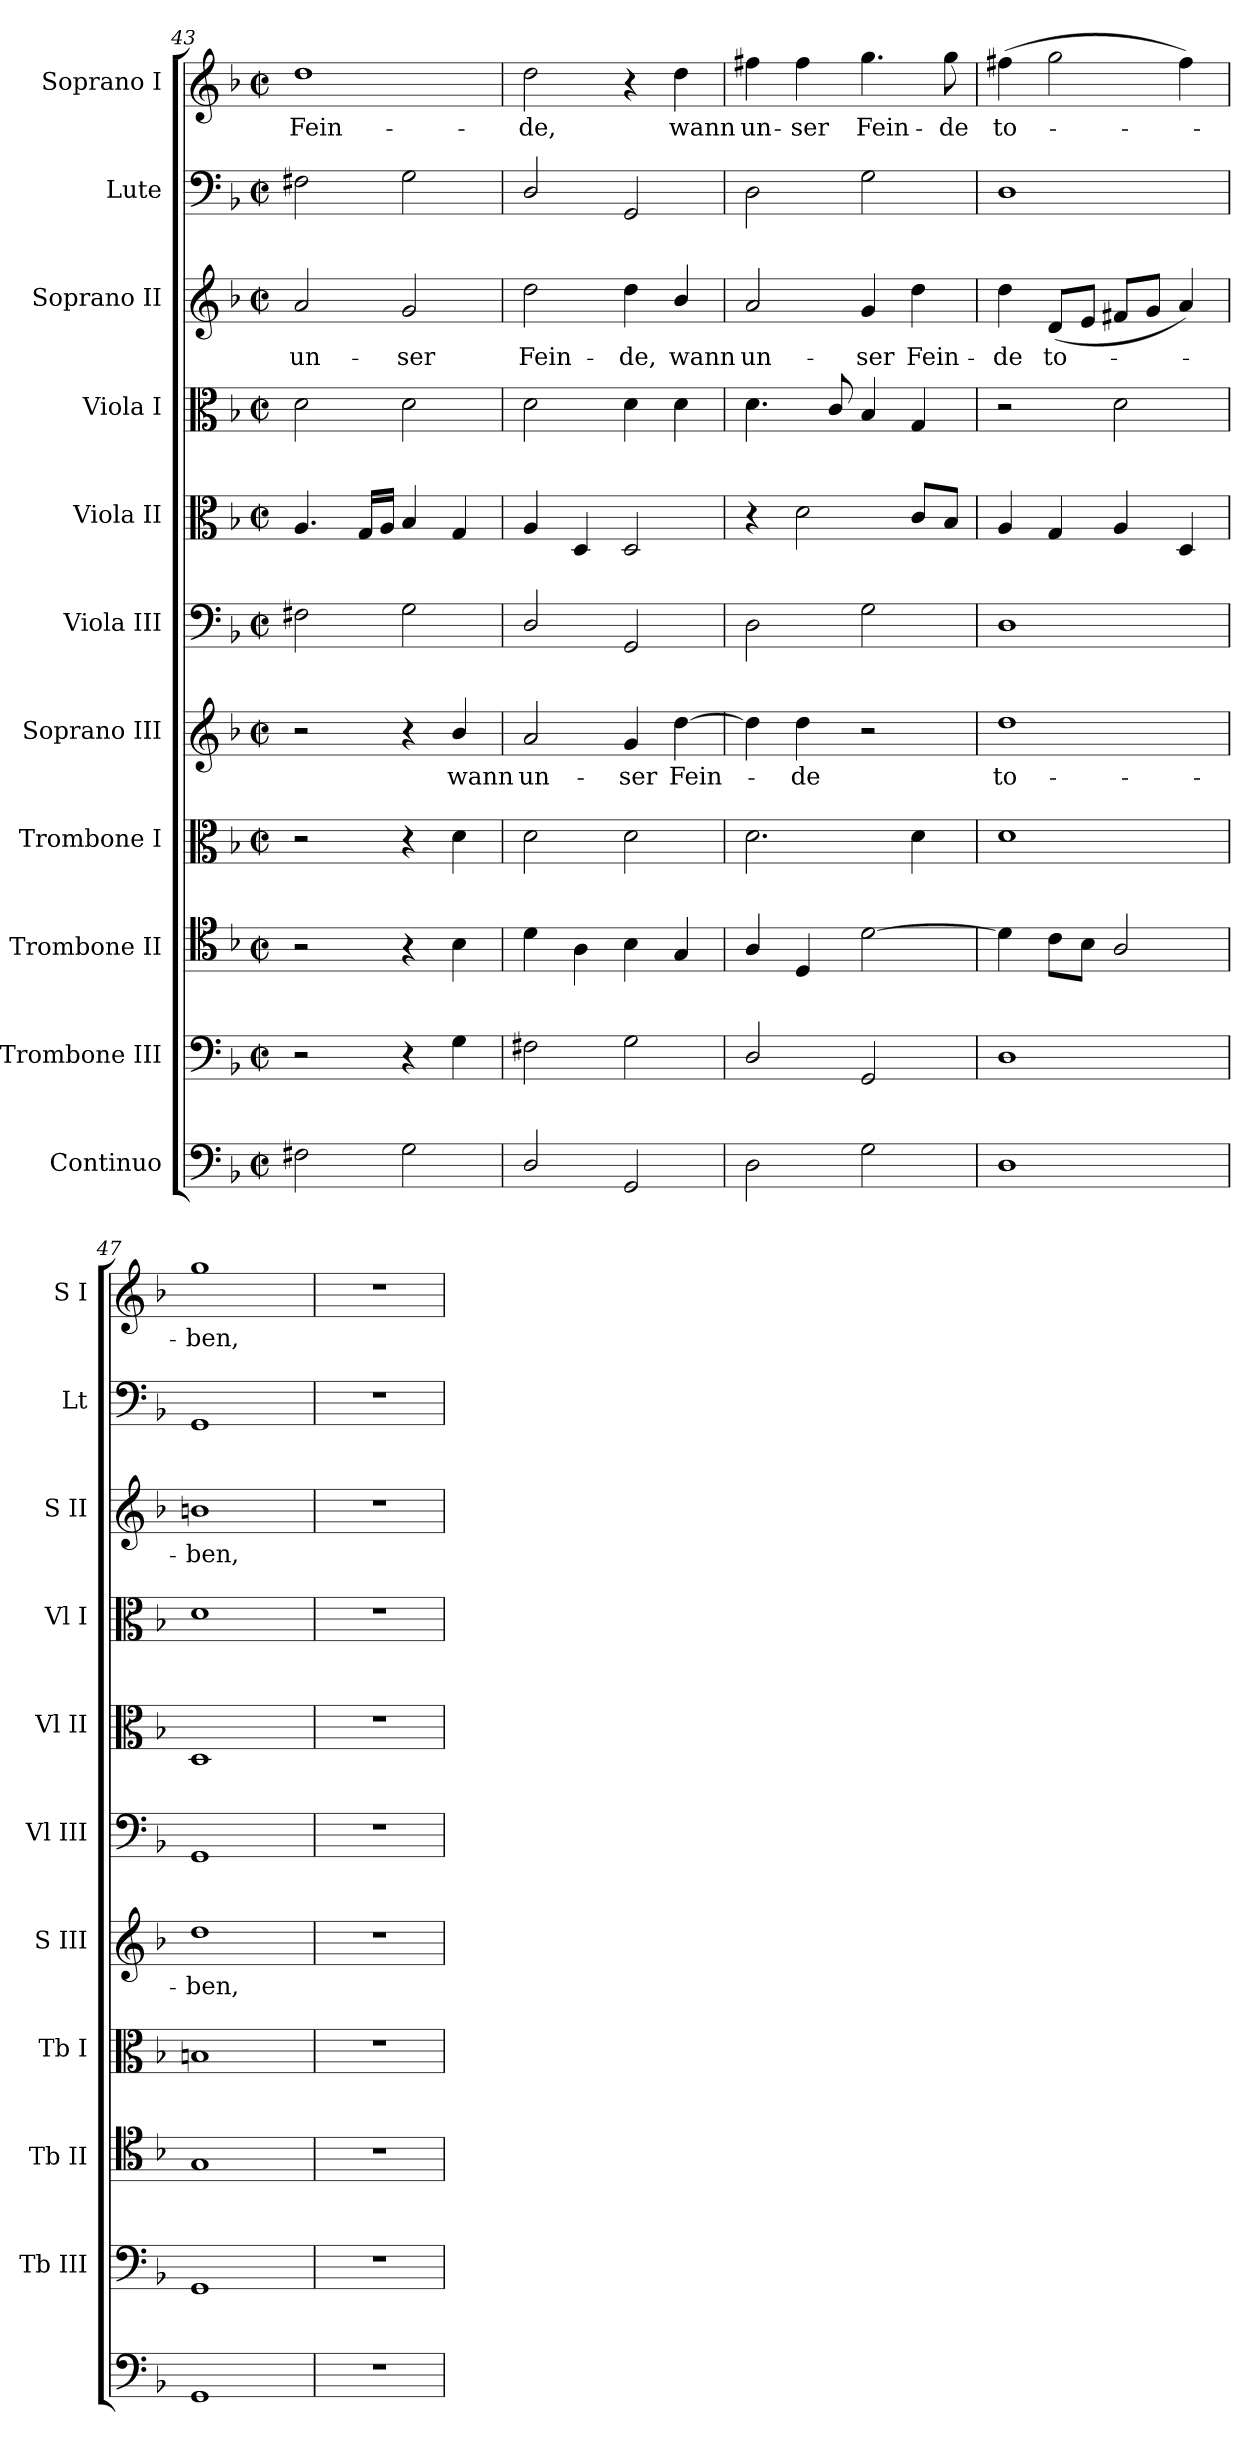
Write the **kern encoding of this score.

**kern	**kern	**kern	**kern	**kern	**text	**kern	**kern	**kern	**kern	**text	**kern	**kern	**text
*part11	*part10	*part9	*part8	*part7	*part7	*part6	*part5	*part4	*part3	*part3	*part2	*part1	*part1
*staff11	*staff10	*staff9	*staff8	*staff7	*staff7	*staff6	*staff5	*staff4	*staff3	*staff3	*staff2	*staff1	*staff1
*I"Continuo	*I"Trombone III	*I"Trombone II	*I"Trombone I	*I"Soprano III	*	*I"Viola III	*I"Viola II	*I"Viola I	*I"Soprano II	*	*I"Lute	*I"Soprano I	*
*	*I'Tb III	*I'Tb II	*I'Tb I	*I'S III	*	*I'Vl III	*I'Vl II	*I'Vl I	*I'S II	*	*I'Lt	*I'S I	*
*clefF4	*clefF4	*clefC4	*clefC3	*clefG2	*	*clefF4	*clefC3	*clefC3	*clefG2	*	*clefF4	*clefG2	*
*k[b-]	*k[b-]	*k[b-]	*k[b-]	*k[b-]	*	*k[b-]	*k[b-]	*k[b-]	*k[b-]	*	*k[b-]	*k[b-]	*
*F:	*F:	*F:	*F:	*F:	*	*F:	*F:	*F:	*F:	*	*F:	*F:	*
*M2/2	*M2/2	*M2/2	*M2/2	*M2/2	*	*M2/2	*M2/2	*M2/2	*M2/2	*	*M2/2	*M2/2	*
*met(c|)	*met(c|)	*met(c|)	*met(c|)	*met(c|)	*	*met(c|)	*met(c|)	*met(c|)	*met(c|)	*	*met(c|)	*met(c|)	*
=43	=43	=43	=43	=43	=43	=43	=43	=43	=43	=43	=43	=43	=43
!	!	!	!	!	!	!	!	!	!	!LO:LY:b	!	!	!LO:LY:b
2F#X	2r	2r	2r	2r	.	2F#X	4.A	2d	2a	un-	2F#X	1dd	Fein-
.	.	.	.	.	.	.	16GLL	.	.	.	.	.	.
.	.	.	.	.	.	.	16AJJ	.	.	.	.	.	.
!	!	!	!	!	!	!	!	!	!	!LO:LY:b	!	!	!
2G	4r	4r	4r	4r	.	2G	4B-	2d	2g	-ser	2G	.	.
!	!	!	!	!	!LO:LY:b	!	!	!	!	!	!	!	!
.	4G	4B-	4d	4b-/	wann	.	4G	.	.	.	.	.	.
=44	=44	=44	=44	=44	=44	=44	=44	=44	=44	=44	=44	=44	=44
!	!	!	!	!	!LO:LY:b	!	!	!	!	!LO:LY:b	!	!	!LO:LY:b
2D/	2F#X	4d	2d	2a	un-	2D/	4A	2d	2dd	Fein-	2D/	2dd	-de,
.	.	4A	.	.	.	.	4D	.	.	.	.	.	.
!	!	!	!	!	!LO:LY:b	!	!	!	!	!LO:LY:b	!	!	!
2GG	2G	4B-	2d	4g	-ser	2GG	2D	4d	4dd	-de,	2GG	4r	.
!	!	!	!	!	!LO:LY:b	!	!	!	!	!LO:LY:b	!	!	!LO:LY:b
.	.	4G	.	[4dd	Fein-	.	.	4d	4b-/	wann	.	4dd	wann
=45	=45	=45	=45	=45	=45	=45	=45	=45	=45	=45	=45	=45	=45
!	!	!	!	!	!	!	!	!	!	!LO:LY:b	!	!	!LO:LY:b
2D	2D/	4A/	2.d	4dd]	.	2D	4r	4.d	2a	un-	2D	4ff#X	un-
!	!	!	!	!	!LO:LY:b	!	!	!	!	!	!	!	!LO:LY:b
.	.	4D	.	4dd	de	.	2d	.	.	.	.	4ff#	-ser
.	.	.	.	.	.	.	.	8c/	.	.	.	.	.
!	!	!	!	!	!	!	!	!	!	!LO:LY:b	!	!	!LO:LY:b
2G	2GG	[2d	.	2r	.	2G	.	4B-	4g	-ser	2G	4.gg	Fein-
!	!	!	!	!	!	!	!	!	!	!LO:LY:b	!	!	!
.	.	.	4d	.	.	.	8cL	4G	4dd	Fein-	.	.	.
!	!	!	!	!	!	!	!	!	!	!	!	!	!LO:LY:b
.	.	.	.	.	.	.	8B-J	.	.	.	.	8gg	-de
=46	=46	=46	=46	=46	=46	=46	=46	=46	=46	=46	=46	=46	=46
!	!	!	!	!	!LO:LY:b	!	!	!	!	!LO:LY:b	!	!	!LO:LY:b
1D	1D	4d]	1d	1dd	to-	1D	4A	2r	4dd	-de	1D	(>4ff#X	to-
!	!	!	!	!	!	!	!	!	!	!LO:LY:b	!	!	!
.	.	8cL	.	.	.	.	4G	.	(<8dL	to-	.	2gg	.
.	.	8B-J	.	.	.	.	.	.	8eJ	.	.	.	.
.	.	2A/	.	.	.	.	4A	2d	8f#XL	.	.	.	.
.	.	.	.	.	.	.	.	.	8gJ	.	.	.	.
.	.	.	.	.	.	.	4D	.	4a)	.	.	4ff#)	.
=47	=47	=47	=47	=47	=47	=47	=47	=47	=47	=47	=47	=47	=47
!	!	!	!	!	!LO:LY:b	!	!	!	!	!LO:LY:b	!	!	!LO:LY:b
1GG	1GG	1G	1Bn	1dd	-ben,	1GG	1D	1d	1bn	ben,	1GG	1gg	ben,
=48	=48	=48	=48	=48	=48	=48	=48	=48	=48	=48	=48	=48	=48
1r	1r	1r	1r	1r	.	1r	1r	1r	1r	.	1r	1r	.
=	=	=	=	=	=	=	=	=	=	=	=	=	=
*-	*-	*-	*-	*-	*-	*-	*-	*-	*-	*-	*-	*-	*-
